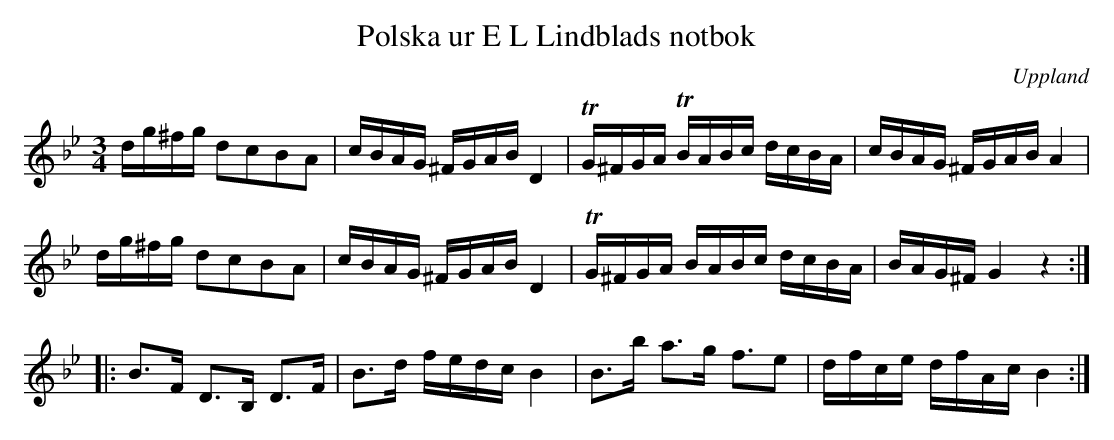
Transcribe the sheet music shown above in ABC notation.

X:1
T:Polska ur E L Lindblads notbok
O:Uppland
M:3/4
L:1/16
K:Gm
dg^fg d2c2B2A2 | cBAG ^FGAB D4 | +trill+G^FGA +trill+BABc dcBA | cBAG ^FGAB A4 |
dg^fg d2c2B2A2 | cBAG ^FGAB D4 | +trill+G^FGA BABc dcBA | BAG^F G4 z4 ::
B2>F2 D2>B,2 D2>F2 | B2>d2 fedc B4 | B2>b2 a2>g2 f3e2 | dfce dfAc B4 :|
